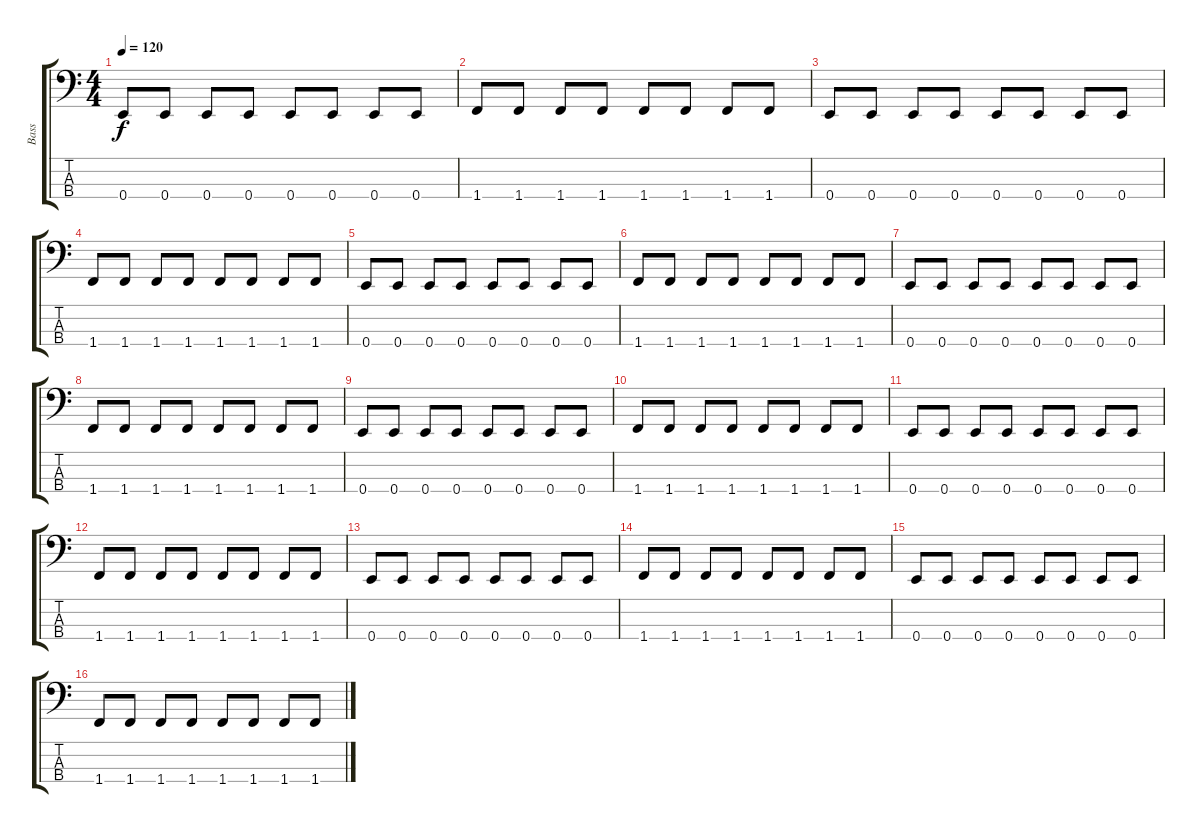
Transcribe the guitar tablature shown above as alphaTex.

\track ("Bass" "Bass") {instrument electricbassfinger}
\staff {score tabs}
\tuning (G2 D2 A1 E1) {hide}
\ts (4 4)
\tempo 120
\clef f4
\ks c
0.4.8{dy f} 0.4.8 0.4.8 0.4.8 0.4.8 0.4.8 0.4.8 0.4.8 |
1.4.8 1.4.8 1.4.8 1.4.8 1.4.8 1.4.8 1.4.8 1.4.8 |
0.4.8 0.4.8 0.4.8 0.4.8 0.4.8 0.4.8 0.4.8 0.4.8 |
1.4.8 1.4.8 1.4.8 1.4.8 1.4.8 1.4.8 1.4.8 1.4.8 |
0.4.8 0.4.8 0.4.8 0.4.8 0.4.8 0.4.8 0.4.8 0.4.8 |
1.4.8 1.4.8 1.4.8 1.4.8 1.4.8 1.4.8 1.4.8 1.4.8 |
0.4.8 0.4.8 0.4.8 0.4.8 0.4.8 0.4.8 0.4.8 0.4.8 |
1.4.8 1.4.8 1.4.8 1.4.8 1.4.8 1.4.8 1.4.8 1.4.8 |
0.4.8 0.4.8 0.4.8 0.4.8 0.4.8 0.4.8 0.4.8 0.4.8 |
1.4.8 1.4.8 1.4.8 1.4.8 1.4.8 1.4.8 1.4.8 1.4.8 |
0.4.8 0.4.8 0.4.8 0.4.8 0.4.8 0.4.8 0.4.8 0.4.8 |
1.4.8 1.4.8 1.4.8 1.4.8 1.4.8 1.4.8 1.4.8 1.4.8 |
0.4.8 0.4.8 0.4.8 0.4.8 0.4.8 0.4.8 0.4.8 0.4.8 |
1.4.8 1.4.8 1.4.8 1.4.8 1.4.8 1.4.8 1.4.8 1.4.8 |
0.4.8 0.4.8 0.4.8 0.4.8 0.4.8 0.4.8 0.4.8 0.4.8 |
1.4.8 1.4.8 1.4.8 1.4.8 1.4.8 1.4.8 1.4.8 1.4.8
